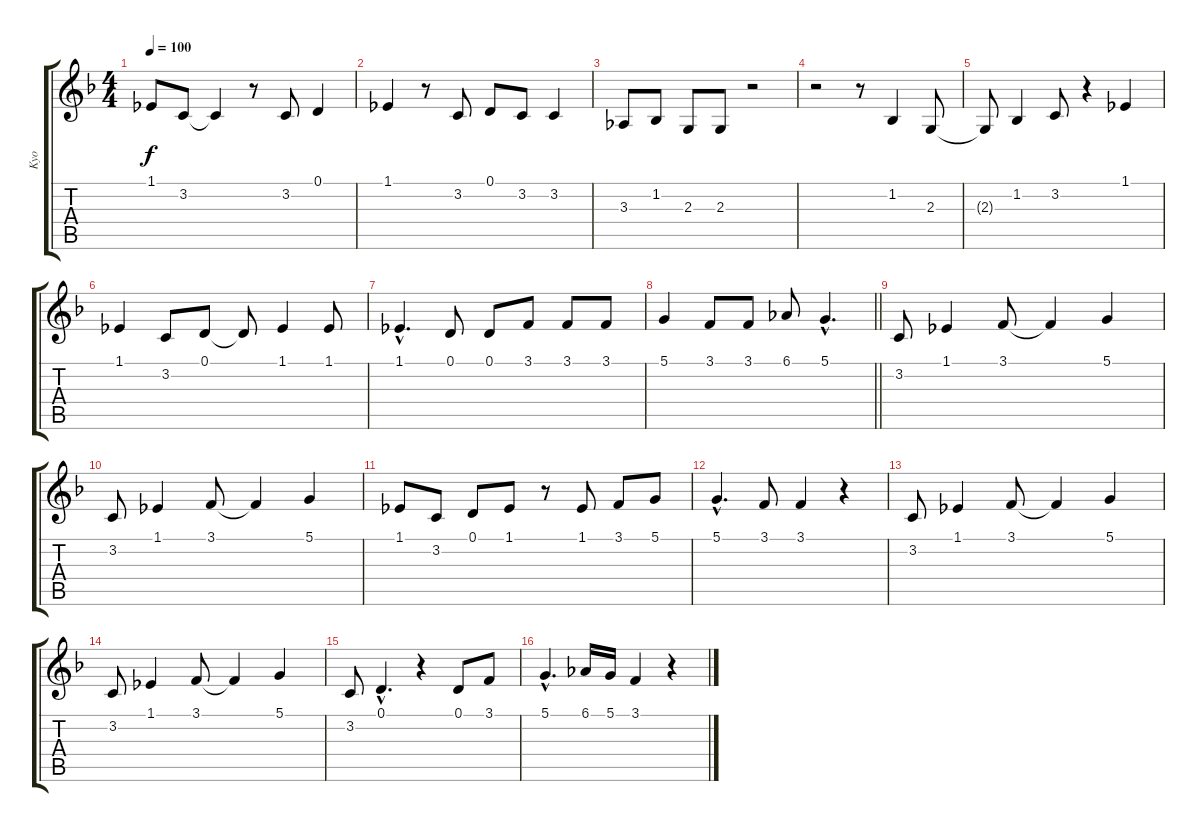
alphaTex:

\track ("Kyo" "Kyo") {instrument clarinet}
\staff {score tabs}
\tuning (D4 A3 F3 C3 G2 D2) {hide}
\ts (4 4)
\tempo 100
\clef g2
\ks f
1.1{t}.8{dy f} 3.2.8 3.2{t}.4 r.8 3.2.8 0.1.4 |
1.1.4 r.8 3.2.8 0.1.8 3.2.8 3.2.4 |
3.3.8 1.2.8 2.3.8 2.3.8 r.2 |
r.2 r.8 1.2.4 2.3.8 |
2.3{t}.8 1.2.4 3.2.8 r.4 1.1.4 |
1.1.4 3.2.8 0.1.8 0.1{t}.8 1.1.4 1.1.8 |
1.1{hac}.4{d} 0.1.8 0.1.8 3.1.8 3.1.8 3.1.8 |
\barLineRight lightlight
5.1.4 3.1.8 3.1.8 6.1.8 5.1{hac}.4{d} |
3.2.8 1.1.4 3.1.8 3.1{t}.4 5.1.4 |
3.2.8 1.1.4 3.1.8 3.1{t}.4 5.1.4 |
1.1.8 3.2.8 0.1.8 1.1.8 r.8 1.1.8 3.1.8 5.1.8 |
5.1{hac}.4{d} 3.1.8 3.1.4 r.4 |
3.2.8 1.1.4 3.1.8 3.1{t}.4 5.1.4 |
3.2.8 1.1.4 3.1.8 3.1{t}.4 5.1.4 |
3.2.8 0.1{hac}.4{d} r.4 0.1.8 3.1.8 |
5.1{hac}.4{d} 6.1.16 5.1.16 3.1.4 r.4
